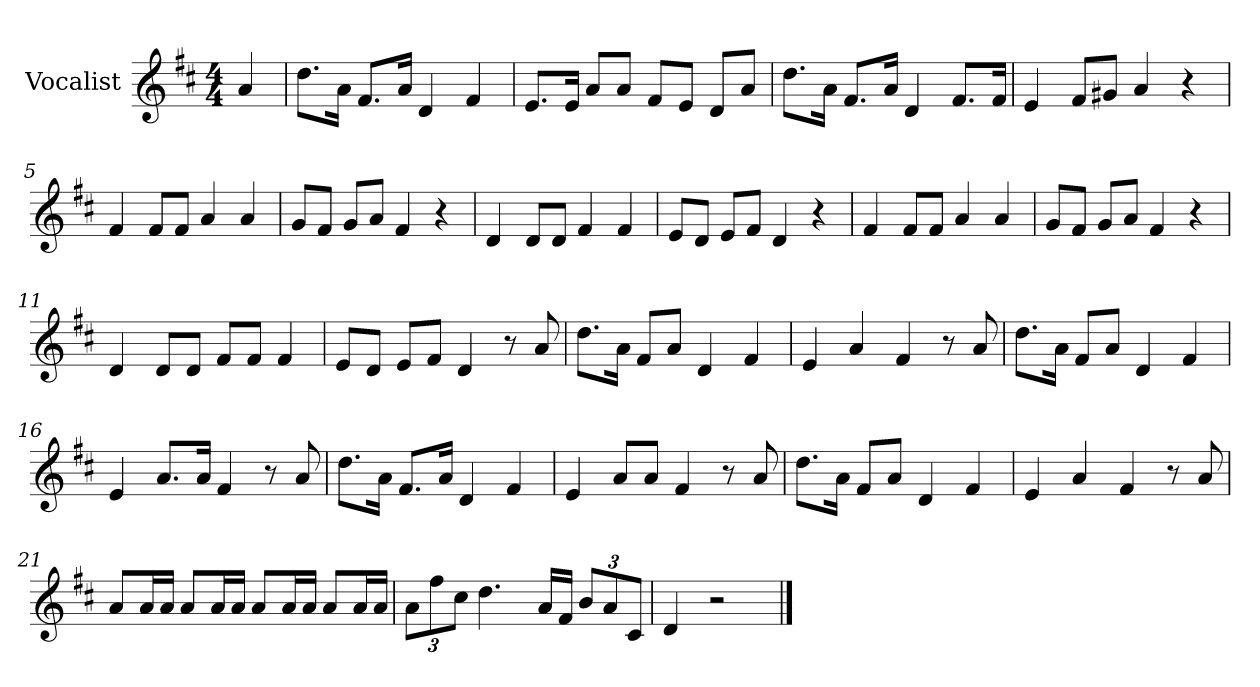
**kern
*part1
*staff1
*I"Vocalist
*k[f#c#]
*D:
*M4/4
=
4a
=1
8.ddL
16aJk
8.f#L
16aJk
4d
4f#
=2
8.eL
16eJk
8aL
8aJ
8f#L
8eJ
8dL
8aJ
=3
8.ddL
16aJk
8.f#L
16aJk
4d
8.f#L
16f#Jk
=4
4e
8f#L
8g#XJ
4a
4r
=5
4f#
8f#L
8f#J
4a
4a
=6
8gL
8f#J
8gL
8aJ
4f#
4r
=7
4d
8dL
8dJ
4f#
4f#
=8
8eL
8dJ
8eL
8f#J
4d
4r
=9
4f#
8f#L
8f#J
4a
4a
=10
8gL
8f#J
8gL
8aJ
4f#
4r
=11
4d
8dL
8dJ
8f#L
8f#J
4f#
=12
8eL
8dJ
8eL
8f#J
4d
8r
8a
=13
8.ddL
16aJk
8f#L
8aJ
4d
4f#
=14
4e
4a
4f#
8r
8a
=15
8.ddL
16aJk
8f#L
8aJ
4d
4f#
=16
4e
8.aL
16aJk
4f#
8r
8a
=17
8.ddL
16aJk
8.f#L
16aJk
4d
4f#
=18
4e
8aL
8aJ
4f#
8r
8a
=19
8.ddL
16aJk
8f#L
8aJ
4d
4f#
=20
4e
4a
4f#
8r
8a
=21
8aL
16aL
16aJJ
8aL
16aL
16aJJ
8aL
16aL
16aJJ
8aL
16aL
16aJJ
=22
12aL
12ff#
12cc#J
4.dd
16aLL
16f#JJ
12bL
12a
12c#J
=23
4d
2r
==
*-
